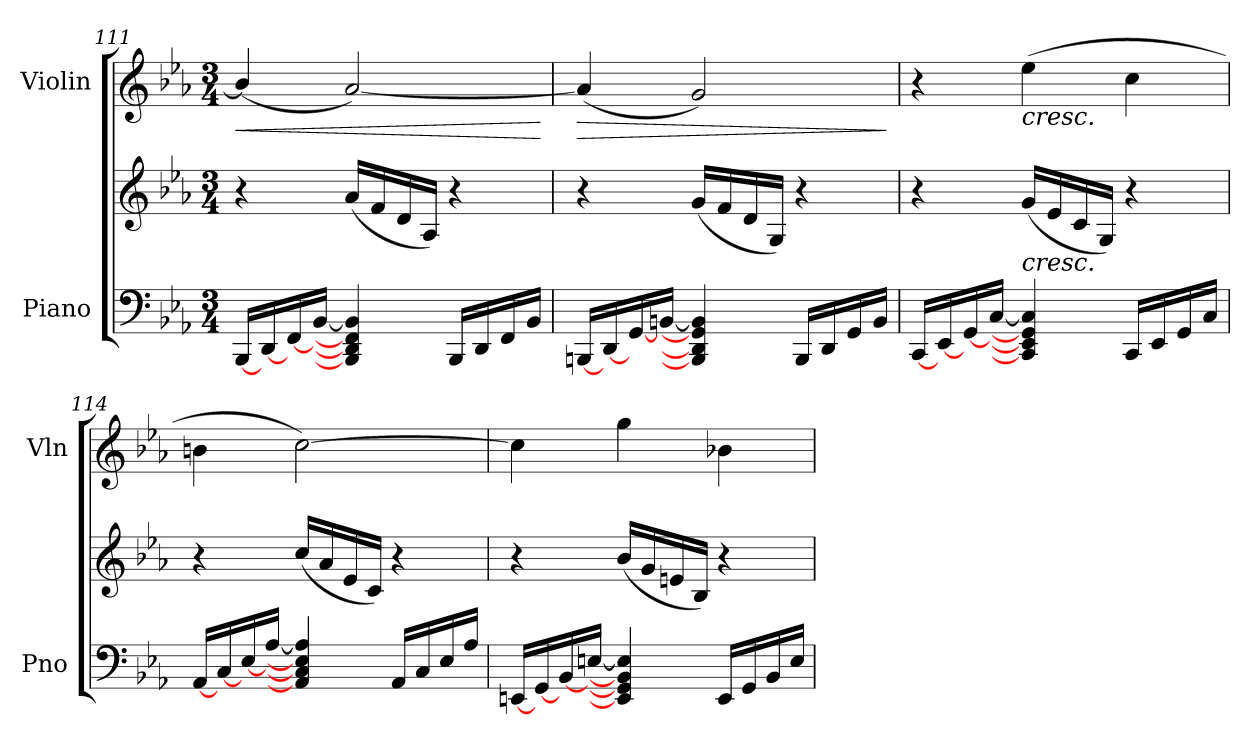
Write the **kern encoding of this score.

**kern	**kern	**kern	**dynam
*part2	*part2	*part1	*part1
*staff3	*staff2	*staff1	*staff1
*I"Piano	*	*I"Violin	*
*I'Pno	*	*I'Vln	*
*clefF4	*clefG2	*clefG2	*
*k[b-e-a-]	*k[b-e-a-]	*k[b-e-a-]	*
*M3/4	*M3/4	*M3/4	*
=111	=111	=111	=111
!	!	!	!LO:HP:b
[16BBB-/LL	4r	(<4b-/]	<
[16DD/	.	.	.
[16FF/	.	.	.
[16BB-/JJ	.	.	.
4BBB-/] 4DD/] 4FF/] 4BB-/]	(<16a-/LL	[2a-/)	.
.	16f/	.	.
.	16d/	.	.
.	16A-/JJ)	.	.
16BBB-/LL	4r	.	.
16DD/	.	.	.
16FF/	.	.	.
16BB-/JJ	.	.	.
.	.	.	[
!!LO:PB:g=z
=112	=112	=112	=112
!	!	!	!LO:HP:b
[16BBBn/LL	4r	(<4a-/]	>
[16DD/	.	.	.
[16GG/	.	.	.
[16BBn/JJ	.	.	.
4BBB/] 4DD/] 4GG/] 4BB/]	(<16g/LL	2g/)	.
.	16f/	.	.
.	16d/	.	.
.	16G/JJ)	.	.
16BBB/LL	4r	.	.
16DD/	.	.	.
16GG/	.	.	.
16BB/JJ	.	.	.
.	.	.	]
=113	=113	=113	=113
[16CC/LL	4r	4r	.
[16EE-/	.	.	.
[16GG/	.	.	.
[16C/JJ	.	.	.
!	!	!LO:TX:b:i:t=cresc.	!
!	!LO:TX:b:i:t=cresc.	!	!
4CC/] 4EE-/] 4GG/] 4C/]	(<16g/LL	(>4ee-\	.
.	16e-/	.	.
.	16c/	.	.
.	16G/JJ)	.	.
16CC/LL	4r	4cc\	.
16EE-/	.	.	.
16GG/	.	.	.
16C/JJ	.	.	.
=114	=114	=114	=114
[16AA-/LL	4r	4bn\	.
[16C/	.	.	.
[16E-/	.	.	.
[16A-/JJ	.	.	.
4AA-/] 4C/] 4E-/] 4A-/]	(<16cc/LL	[2cc\)	.
.	16a-/	.	.
.	16e-/	.	.
.	16c/JJ)	.	.
16AA-/LL	4r	.	.
16C/	.	.	.
16E-/	.	.	.
16A-/JJ	.	.	.
=115	=115	=115	=115
[16EEn/LL	4r	4cc\]	.
[16GG/	.	.	.
[16BB-/	.	.	.
[16En/JJ	.	.	.
4EE/] 4GG/] 4BB-/] 4E/]	(<16b-/LL	4gg\	.
.	16g/	.	.
.	16en/	.	.
.	16B-/JJ)	.	.
16EE/LL	4r	4b-X\	.
16GG/	.	.	.
16BB-/	.	.	.
16E/JJ	.	.	.
=	=	=	=
*-	*-	*-	*-
